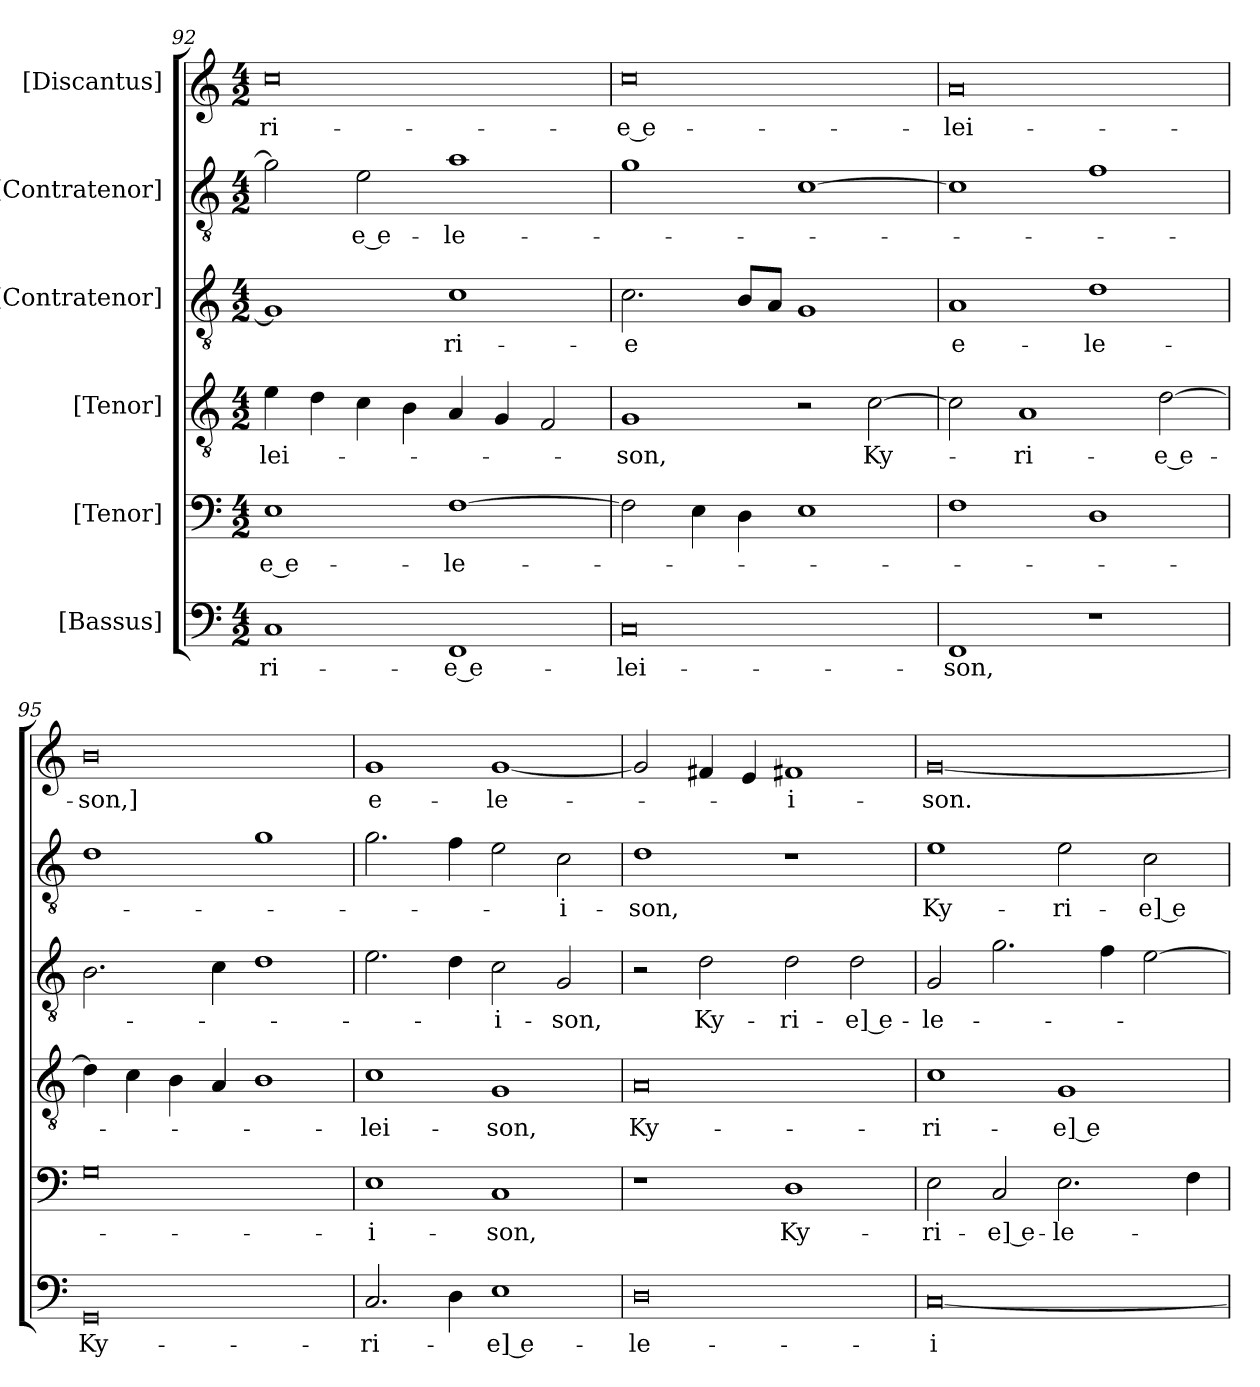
**kern	**text	**kern	**text	**kern	**text	**kern	**text	**kern	**text	**kern	**text
*part6	*part6	*part5	*part5	*part4	*part4	*part3	*part3	*part2	*part2	*part1	*part1
*staff6	*staff6	*staff5	*staff5	*staff4	*staff4	*staff3	*staff3	*staff2	*staff2	*staff1	*staff1
*I"[Bassus]	*	*I"[Tenor]	*	*I"[Tenor]	*	*I"[Contratenor]	*	*I"[Contratenor]	*	*I"[Discantus]	*
*clefF4	*	*clefF4	*	*clefGv2	*	*clefGv2	*	*clefGv2	*	*clefG2	*
*k[]	*	*k[]	*	*k[]	*	*k[]	*	*k[]	*	*k[]	*
*M4/2	*	*M4/2	*	*M4/2	*	*M4/2	*	*M4/2	*	*M4/2	*
=92	=92	=92	=92	=92	=92	=92	=92	=92	=92	=92	=92
1C/	-ri-	1E\	-e e-	4e\	-lei-	1G/]	.	2g\]	.	0cc\	-ri-
.	.	.	.	4d\	.	.	.	.	.	.	.
.	.	.	.	4c\	.	.	.	2e\	-e e-	.	.
.	.	.	.	4B\	.	.	.	.	.	.	.
1FF/	-e e-	[1F\	-le-	4A/	.	1c\	-ri-	1a\	-le-	.	.
.	.	.	.	4G/	.	.	.	.	.	.	.
.	.	.	.	2F/	.	.	.	.	.	.	.
=93	=93	=93	=93	=93	=93	=93	=93	=93	=93	=93	=93
0C/	-lei-	2F\]	.	1G/	-son,	2.c\	-e	1g\	.	0cc\	-e e-
.	.	4E\	.	.	.	.	.	.	.	.	.
.	.	4D\	.	.	.	8B/L	.	.	.	.	.
.	.	.	.	.	.	8A/J	.	.	.	.	.
.	.	1E\	.	2r	.	1G/	.	[1c\	.	.	.
.	.	.	.	[2c\	Ky-	.	.	.	.	.	.
=94	=94	=94	=94	=94	=94	=94	=94	=94	=94	=94	=94
1FF/	-son,	1F\	.	2c\]	.	1A/	e-	1c\]	.	0a/	-lei-
.	.	.	.	1A/	-ri-	.	.	.	.	.	.
1r	.	1D\	.	.	.	1d\	-le-	1f\	.	.	.
.	.	.	.	[2d\	-e e-	.	.	.	.	.	.
=95	=95	=95	=95	=95	=95	=95	=95	=95	=95	=95	=95
0GG/	Ky-	0G\	.	4d\]	.	2.B\	.	1d\	.	0b\	-son,]
.	.	.	.	4c\	.	.	.	.	.	.	.
.	.	.	.	4B\	.	.	.	.	.	.	.
.	.	.	.	4A/	.	4c\	.	.	.	.	.
.	.	.	.	1B\	.	1d\	.	1g\	.	.	.
=96	=96	=96	=96	=96	=96	=96	=96	=96	=96	=96	=96
2.C/	-ri-	1E\	-i-	1c\	-lei-	2.e\	.	2.g\	.	1g/	e-
4D\	.	.	.	.	.	4d\	.	4f\	.	.	.
1E\	-e] e-	1C/	-son,	1G/	-son,	2c\	-i-	2e\	.	[1g/	-le-
.	.	.	.	.	.	2G/	-son,	2c\	-i-	.	.
=97	=97	=97	=97	=97	=97	=97	=97	=97	=97	=97	=97
0D\	-le-	1r	.	0A/	Ky-	2r	.	1d\	-son,	2g/]	.
.	.	.	.	.	.	2d\	Ky-	.	.	4f#X/	.
.	.	.	.	.	.	.	.	.	.	4e/	.
.	.	1D\	Ky-	.	.	2d\	-ri-	1r	.	1f#X/	-i-
.	.	.	.	.	.	2d\	-e] e-	.	.	.	.
=98	=98	=98	=98	=98	=98	=98	=98	=98	=98	=98	=98
[0C/	-i-	2E\	-ri-	1c\	-ri-	2G/	-le-	1e\	Ky-	[0g/	-son.
.	.	2C/	-e] e-	.	.	2.g\	.	.	.	.	.
.	.	2.E\	-le-	1G/	-e] e-	.	.	2e\	-ri-	.	.
.	.	.	.	.	.	4f\	.	.	.	.	.
.	.	.	.	.	.	[2e\	.	2c\	-e] e-	.	.
.	.	4F\	.	.	.	.	.	.	.	.	.
=	=	=	=	=	=	=	=	=	=	=	=
*-	*-	*-	*-	*-	*-	*-	*-	*-	*-	*-	*-
